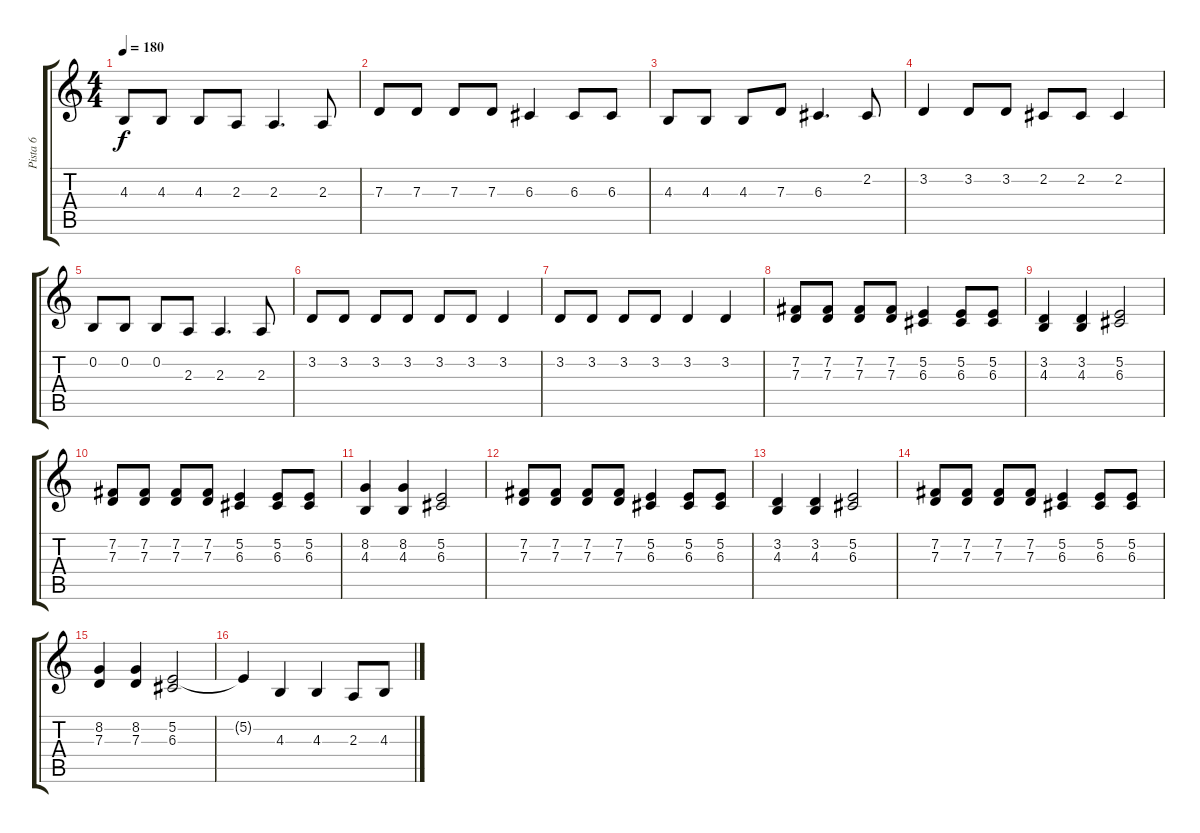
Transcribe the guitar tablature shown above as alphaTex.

\track ("Pista 6" "Pista 6") {instrument electricgrandpiano}
\staff {score tabs}
\tuning (E4 B3 G3 D3 A2 E2) {hide}
\ts (4 4)
\tempo 180
\clef g2
\ks c
4.3.8{dy f} 4.3.8 4.3.8 2.3.8 2.3.4{d} 2.3.8 |
7.3.8 7.3.8 7.3.8 7.3.8 6.3.4 6.3.8 6.3.8 |
4.3.8 4.3.8 4.3.8 7.3.8 6.3.4{d} 2.2.8 |
3.2.4 3.2.8 3.2.8 2.2.8 2.2.8 2.2.4 |
0.2.8 0.2.8 0.2.8 2.3.8 2.3.4{d} 2.3.8 |
3.2.8 3.2.8 3.2.8 3.2.8 3.2.8 3.2.8 3.2.4 |
3.2.8 3.2.8 3.2.8 3.2.8 3.2.4 3.2.4 |
(7.2 7.3).8 (7.2 7.3).8 (7.2 7.3).8 (7.2 7.3).8 (5.2 6.3).4 (5.2 6.3).8 (5.2 6.3).8 |
(3.2 4.3).4 (3.2 4.3).4 (5.2 6.3).2 |
(7.2 7.3).8 (7.2 7.3).8 (7.2 7.3).8 (7.2 7.3).8 (5.2 6.3).4 (5.2 6.3).8 (5.2 6.3).8 |
(8.2 4.3).4 (8.2 4.3).4 (5.2 6.3).2 |
(7.2 7.3).8 (7.2 7.3).8 (7.2 7.3).8 (7.2 7.3).8 (5.2 6.3).4 (5.2 6.3).8 (5.2 6.3).8 |
(3.2 4.3).4 (3.2 4.3).4 (5.2 6.3).2 |
(7.2 7.3).8 (7.2 7.3).8 (7.2 7.3).8 (7.2 7.3).8 (5.2 6.3).4 (5.2 6.3).8 (5.2 6.3).8 |
(8.2 7.3).4 (8.2 7.3).4 (5.2 6.3).2 |
5.2{t}.4 4.3.4 4.3.4 2.3.8 4.3.8
